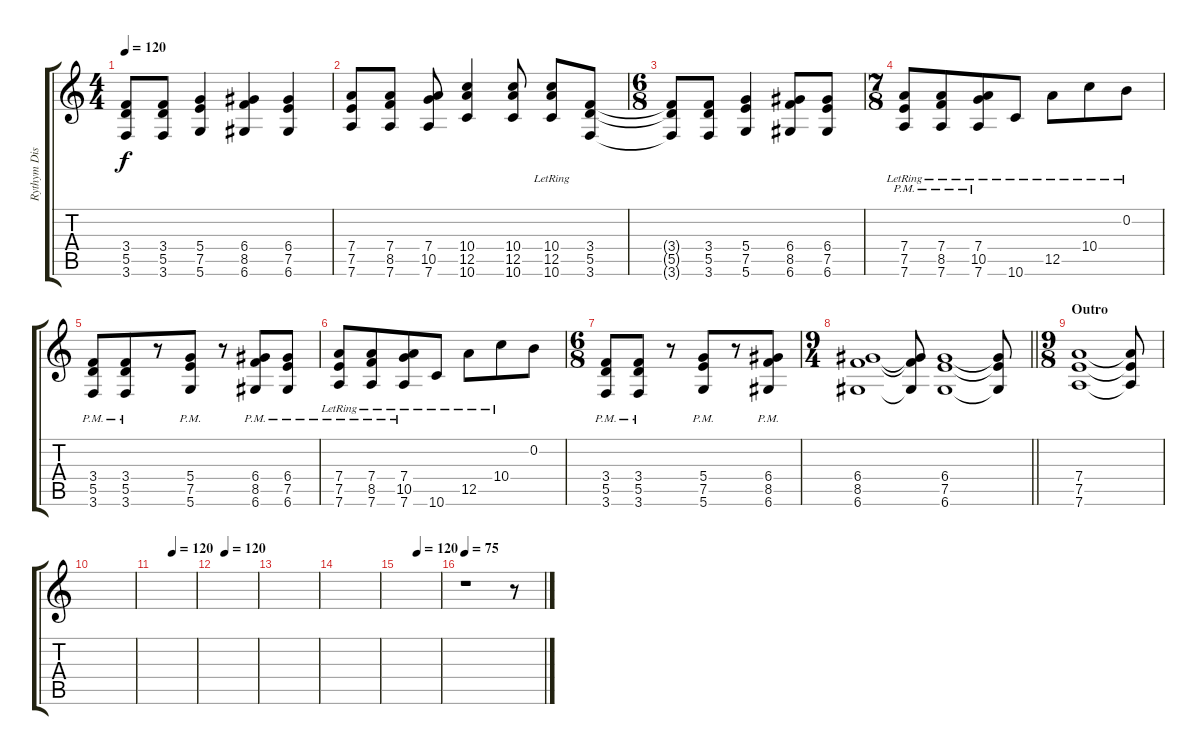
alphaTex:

\track ("Rythym Distorted" "Rythym Dis") {instrument distortionguitar}
\staff {score tabs}
\tuning (E4 B3 G3 D3 A2 D2) {hide}
\ts (4 4)
\tempo 120
\clef g2
\ks c
(3.4 5.5 3.6).8{dy f} (3.4 5.5 3.6).8 (5.4 7.5 5.6).4 (6.4 8.5 6.6).4 (6.4 7.5 6.6).4 |
(7.4 7.5 7.6).8 (7.4 8.5 7.6).8 (7.4 10.5 7.6).8 (10.4 12.5 10.6).4 (10.4 12.5 10.6).8 (10.4{lr} 12.5 10.6).8 (3.4 5.5 3.6).8 |
\ts (6 8)
(3.4{t} 5.5{t} 3.6{t}).8 (3.4 5.5 3.6).8 (5.4 7.5 5.6).4 (6.4 8.5 6.6).8 (6.4 7.5 6.6).8 |
\ts (7 8)
(7.4{pm lr} 7.5{pm lr} 7.6{pm lr}).8 (7.4{pm lr} 8.5{pm lr} 7.6{pm lr}).8 (7.4{pm lr} 10.5{pm lr} 7.6{pm lr}).8 10.6{lr}.8 12.5{lr}.8 10.4{lr}.8 0.2{lr}.8 |
(3.4{pm} 5.5{pm} 3.6{pm}).8 (3.4{pm} 5.5{pm} 3.6{pm}).8 r.8 (5.4{pm} 7.5{pm} 5.6{pm}).8 r.8 (6.4{pm} 8.5{pm} 6.6{pm}).8 (6.4{pm} 7.5{pm} 6.6{pm}).8 |
(7.4{pm lr} 7.5{pm lr} 7.6{pm lr}).8 (7.4{pm lr} 8.5{pm lr} 7.6{pm lr}).8 (7.4{pm lr} 10.5{pm lr} 7.6{pm lr}).8 10.6{lr}.8 12.5{lr}.8 10.4{lr}.8 0.2.8 |
\ts (6 8)
(3.4{pm} 5.5{pm} 3.6{pm}).8 (3.4{pm} 5.5{pm} 3.6{pm}).8 r.8 (5.4{pm} 7.5{pm} 5.6{pm}).8 r.8 (6.4{pm} 8.5{pm} 6.6{pm}).8 |
\ts (9 4)
\barLineRight lightlight
(6.4 8.5 6.6).1 (6.4{t} 8.5{t} 6.6{t}).8 (6.4 7.5 6.6).1 (6.4{t} 7.5{t} 6.6{t}).8 |
\ts (9 8)
\section ("" "Outro")
(7.4 7.5 7.6).1 (7.4{t} 7.5{t} 7.6{t}).8 |
|
\tempo (120 0.4444444444444444)
|
\tempo (120 0.2222222222222222)
|
|
|
\tempo (120 0.4444444444444444)
|
\tempo 75
r.1 r.8
